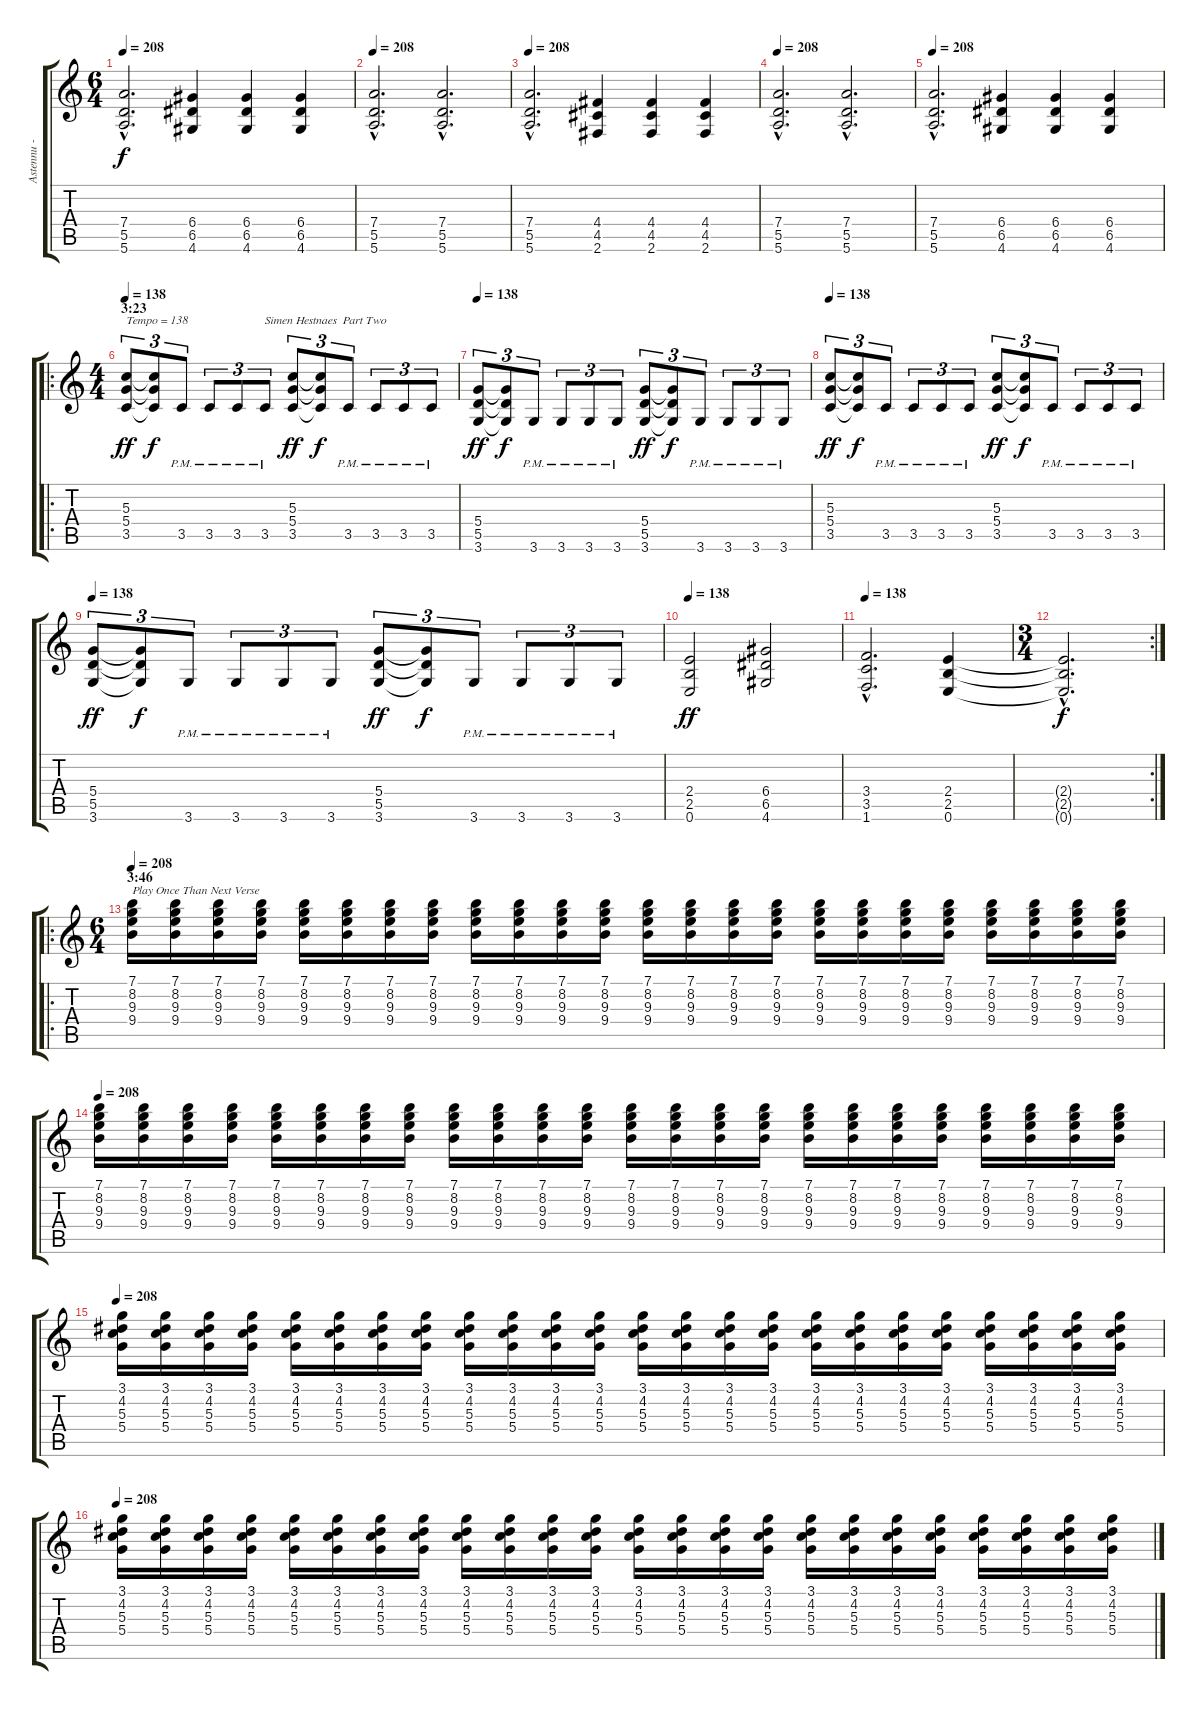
\track ("Astennu - Lead Guitar" "Astennu - ") {instrument distortionguitar}
\staff {score tabs}
\tuning (E4 B3 G3 D3 A2 E2) {hide}
\ts (6 4)
\tempo 208
\clef g2
\ks c
(7.4{hac} 5.5{hac} 5.6{hac}).2{d dy f} (6.4 6.5 4.6).4 (6.4 6.5 4.6).4 (6.4 6.5 4.6).4 |
\tempo 208
(7.4{hac} 5.5{hac} 5.6{hac}).2{d} (7.4{hac} 5.5{hac} 5.6{hac}).2{d} |
\tempo 208
(7.4{hac} 5.5{hac} 5.6{hac}).2{d} (4.4 4.5 2.6).4 (4.4 4.5 2.6).4 (4.4 4.5 2.6).4 |
\tempo 208
(7.4{hac} 5.5{hac} 5.6{hac}).2{d} (7.4{hac} 5.5{hac} 5.6{hac}).2{d} |
\tempo 208
(7.4{hac} 5.5{hac} 5.6{hac}).2{d} (6.4 6.5 4.6).4 (6.4 6.5 4.6).4 (6.4 6.5 4.6).4 |
\ro
\ts (4 4)
\section ("" "3:23")
\tempo 138
(5.3 5.4 3.5).8{tu (3 2) txt "Tempo = 138" dy ff} (5.3{t} 5.4{t} 3.5{t}).8{tu (3 2) dy f} 3.5{pm}.8{tu (3 2)} 3.5{pm}.8{tu (3 2)} 3.5{pm}.8{tu (3 2)} 3.5{pm}.8{tu (3 2) txt "Simen Hestnaes  Part Two"} (5.3 5.4 3.5).8{tu (3 2) dy ff} (5.3{t} 5.4{t} 3.5{t}).8{tu (3 2) dy f} 3.5{pm}.8{tu (3 2)} 3.5{pm}.8{tu (3 2)} 3.5{pm}.8{tu (3 2)} 3.5{pm}.8{tu (3 2)} |
\tempo 138
(5.4 5.5 3.6).8{tu (3 2) dy ff} (5.4{t} 5.5{t} 3.6{t}).8{tu (3 2) dy f} 3.6{pm}.8{tu (3 2)} 3.6{pm}.8{tu (3 2)} 3.6{pm}.8{tu (3 2)} 3.6{pm}.8{tu (3 2)} (5.4 5.5 3.6).8{tu (3 2) dy ff} (5.4{t} 5.5{t} 3.6{t}).8{tu (3 2) dy f} 3.6{pm}.8{tu (3 2)} 3.6{pm}.8{tu (3 2)} 3.6{pm}.8{tu (3 2)} 3.6{pm}.8{tu (3 2)} |
\tempo 138
(5.3 5.4 3.5).8{tu (3 2) dy ff} (5.3{t} 5.4{t} 3.5{t}).8{tu (3 2) dy f} 3.5{pm}.8{tu (3 2)} 3.5{pm}.8{tu (3 2)} 3.5{pm}.8{tu (3 2)} 3.5{pm}.8{tu (3 2)} (5.3 5.4 3.5).8{tu (3 2) dy ff} (5.3{t} 5.4{t} 3.5{t}).8{tu (3 2) dy f} 3.5{pm}.8{tu (3 2)} 3.5{pm}.8{tu (3 2)} 3.5{pm}.8{tu (3 2)} 3.5{pm}.8{tu (3 2)} |
\tempo 138
(5.4 5.5 3.6).8{tu (3 2) dy ff} (5.4{t} 5.5{t} 3.6{t}).8{tu (3 2) dy f} 3.6{pm}.8{tu (3 2)} 3.6{pm}.8{tu (3 2)} 3.6{pm}.8{tu (3 2)} 3.6{pm}.8{tu (3 2)} (5.4 5.5 3.6).8{tu (3 2) dy ff} (5.4{t} 5.5{t} 3.6{t}).8{tu (3 2) dy f} 3.6{pm}.8{tu (3 2)} 3.6{pm}.8{tu (3 2)} 3.6{pm}.8{tu (3 2)} 3.6{pm}.8{tu (3 2)} |
\tempo 138
(2.4 2.5 0.6).2{dy ff} (6.4 6.5 4.6).2 |
\tempo 138
(3.4{hac} 3.5{hac} 1.6{hac}).2{d} (2.4 2.5 0.6).4 |
\rc 2
\ts (3 4)
(2.4{hac t} 2.5{hac t} 0.6{hac t}).2{d dy f} |
\ro
\ts (6 4)
\section ("" "3:46")
\tempo 208
(7.1 8.2 9.3 9.4).16{txt "Play Once Than Next Verse"} (7.1 8.2 9.3 9.4).16 (7.1 8.2 9.3 9.4).16 (7.1 8.2 9.3 9.4).16 (7.1 8.2 9.3 9.4).16 (7.1 8.2 9.3 9.4).16 (7.1 8.2 9.3 9.4).16 (7.1 8.2 9.3 9.4).16 (7.1 8.2 9.3 9.4).16 (7.1 8.2 9.3 9.4).16 (7.1 8.2 9.3 9.4).16 (7.1 8.2 9.3 9.4).16 (7.1 8.2 9.3 9.4).16 (7.1 8.2 9.3 9.4).16 (7.1 8.2 9.3 9.4).16 (7.1 8.2 9.3 9.4).16 (7.1 8.2 9.3 9.4).16 (7.1 8.2 9.3 9.4).16 (7.1 8.2 9.3 9.4).16 (7.1 8.2 9.3 9.4).16 (7.1 8.2 9.3 9.4).16 (7.1 8.2 9.3 9.4).16 (7.1 8.2 9.3 9.4).16 (7.1 8.2 9.3 9.4).16 |
\tempo 208
(7.1 8.2 9.3 9.4).16 (7.1 8.2 9.3 9.4).16 (7.1 8.2 9.3 9.4).16 (7.1 8.2 9.3 9.4).16 (7.1 8.2 9.3 9.4).16 (7.1 8.2 9.3 9.4).16 (7.1 8.2 9.3 9.4).16 (7.1 8.2 9.3 9.4).16 (7.1 8.2 9.3 9.4).16 (7.1 8.2 9.3 9.4).16 (7.1 8.2 9.3 9.4).16 (7.1 8.2 9.3 9.4).16 (7.1 8.2 9.3 9.4).16 (7.1 8.2 9.3 9.4).16 (7.1 8.2 9.3 9.4).16 (7.1 8.2 9.3 9.4).16 (7.1 8.2 9.3 9.4).16 (7.1 8.2 9.3 9.4).16 (7.1 8.2 9.3 9.4).16 (7.1 8.2 9.3 9.4).16 (7.1 8.2 9.3 9.4).16 (7.1 8.2 9.3 9.4).16 (7.1 8.2 9.3 9.4).16 (7.1 8.2 9.3 9.4).16 |
\tempo 208
(3.1 4.2 5.3 5.4).16 (3.1 4.2 5.3 5.4).16 (3.1 4.2 5.3 5.4).16 (3.1 4.2 5.3 5.4).16 (3.1 4.2 5.3 5.4).16 (3.1 4.2 5.3 5.4).16 (3.1 4.2 5.3 5.4).16 (3.1 4.2 5.3 5.4).16 (3.1 4.2 5.3 5.4).16 (3.1 4.2 5.3 5.4).16 (3.1 4.2 5.3 5.4).16 (3.1 4.2 5.3 5.4).16 (3.1 4.2 5.3 5.4).16 (3.1 4.2 5.3 5.4).16 (3.1 4.2 5.3 5.4).16 (3.1 4.2 5.3 5.4).16 (3.1 4.2 5.3 5.4).16 (3.1 4.2 5.3 5.4).16 (3.1 4.2 5.3 5.4).16 (3.1 4.2 5.3 5.4).16 (3.1 4.2 5.3 5.4).16 (3.1 4.2 5.3 5.4).16 (3.1 4.2 5.3 5.4).16 (3.1 4.2 5.3 5.4).16 |
\tempo 208
(3.1 4.2 5.3 5.4).16 (3.1 4.2 5.3 5.4).16 (3.1 4.2 5.3 5.4).16 (3.1 4.2 5.3 5.4).16 (3.1 4.2 5.3 5.4).16 (3.1 4.2 5.3 5.4).16 (3.1 4.2 5.3 5.4).16 (3.1 4.2 5.3 5.4).16 (3.1 4.2 5.3 5.4).16 (3.1 4.2 5.3 5.4).16 (3.1 4.2 5.3 5.4).16 (3.1 4.2 5.3 5.4).16 (3.1 4.2 5.3 5.4).16 (3.1 4.2 5.3 5.4).16 (3.1 4.2 5.3 5.4).16 (3.1 4.2 5.3 5.4).16 (3.1 4.2 5.3 5.4).16 (3.1 4.2 5.3 5.4).16 (3.1 4.2 5.3 5.4).16 (3.1 4.2 5.3 5.4).16 (3.1 4.2 5.3 5.4).16 (3.1 4.2 5.3 5.4).16 (3.1 4.2 5.3 5.4).16 (3.1 4.2 5.3 5.4).16
